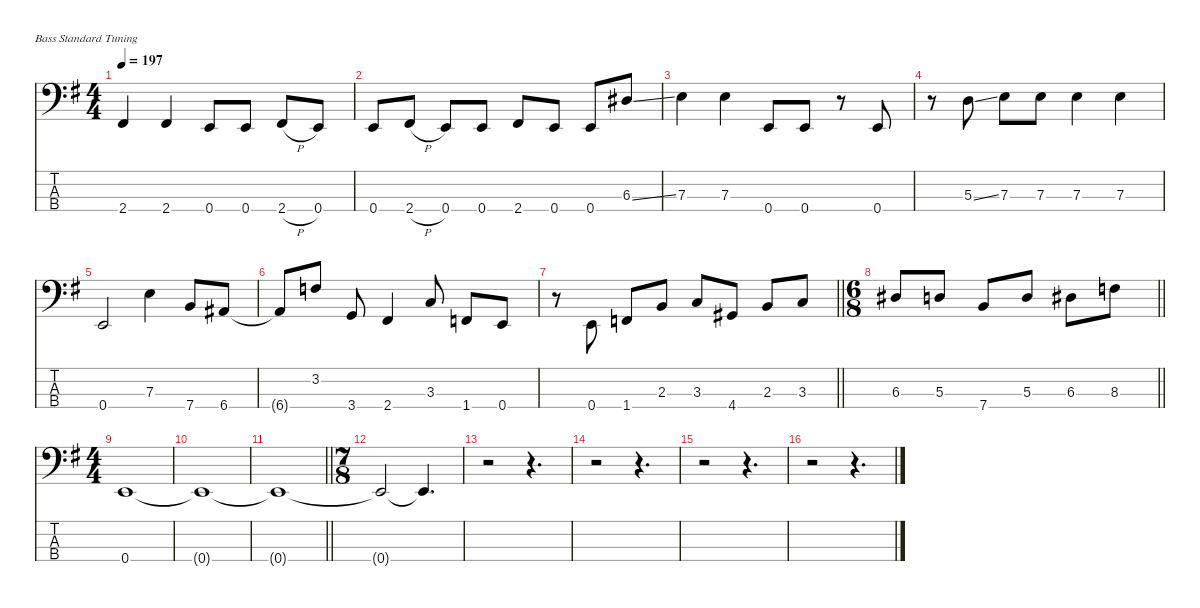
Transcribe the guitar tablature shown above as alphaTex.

\defaultSystemsLayout 4
\hideDynamics
\bracketExtendMode nobrackets
\singleTrackTrackNamePolicy hidden
\multiTrackTrackNamePolicy hidden
\firstSystemTrackNameMode fullname
\firstSystemTrackNameOrientation horizontal
\otherSystemsTrackNameOrientation horizontal
\track ("Bass" "el.bs.") {defaultSystemsLayout 4 instrument electricbassfinger}
\staff {score tabs}
\tuning (G2 D2 A1 E1)
\ts (4 4)
\tempo 197
\clef f4
\ks eminor
2.4{t acc #}.4{dy f beam Up} 2.4{acc #}.4{beam Up} 0.4{acc forcenatural}.8{beam Up} 0.4{acc forcenatural}.8{beam Up} 2.4{h acc #}.8{beam Up} 0.4{acc forcenatural}.8{beam Up} |
0.4{acc forcenatural}.8{beam Up} 2.4{h acc #}.8{beam Up} 0.4{acc forcenatural}.8{beam Up} 0.4{acc forcenatural}.8{beam Up} 2.4{acc #}.8{beam Up} 0.4{acc forcenatural}.8{beam Up} 0.4{acc forcenatural}.8{beam Up} 6.3{ss acc #}.8{beam Up} |
7.3{acc forcenatural}.4{beam Down} 7.3{acc forcenatural}.4{beam Down} 0.4{acc forcenatural}.8{beam Up} 0.4{acc forcenatural}.8{beam Up} r.8{beam Up} 0.4{acc forcenatural}.8{beam Up} |
r.8{beam Down} 5.3{ss acc forcenatural}.8{beam Down} 7.3{acc forcenatural}.8{beam Down} 7.3{acc forcenatural}.8{beam Down} 7.3{acc forcenatural}.4{beam Down} 7.3{acc forcenatural}.4{beam Down} |
0.4{acc forcenatural}.2{beam Up} 7.3{acc forcenatural}.4{beam Down} 7.4{acc forcenatural}.8{beam Up} 6.4{acc #}.8{beam Up} |
6.4{t acc #}.8{beam Up} 3.2{acc forcenatural}.8{beam Up} 3.4{acc forcenatural}.8{beam Up} 2.4{acc #}.4{beam Up} 3.3{acc forcenatural}.8{beam Up} 1.4{acc forcenatural}.8{beam Up} 0.4{acc forcenatural}.8{beam Up} |
\barLineRight lightlight
r.8{beam Down} 0.4{acc forcenatural}.8{beam Up} 1.4{acc forcenatural}.8{beam Up} 2.3{acc forcenatural}.8{beam Up} 3.3{acc forcenatural}.8{beam Up} 4.4{acc #}.8{beam Up} 2.3{acc forcenatural}.8{beam Up} 3.3{acc forcenatural}.8{beam Up} |
\ts (6 8)
\beaming (8 2 2 2)
\barLineRight lightlight
6.3{acc #}.8{beam Up} 5.3{acc forcenatural}.8{beam Up} 7.4{acc forcenatural}.8{beam Up} 5.3{acc forcenatural}.8{beam Up} 6.3{acc #}.8{beam Down} 8.3{acc forcenatural}.8{beam Down} |
\ts (4 4)
\beaming (8 2 2 2)
0.4{acc forcenatural}.1{beam Up} |
0.4{t acc forcenatural}.1{beam Up} |
\barLineRight lightlight
0.4{t acc forcenatural}.1{beam Up} |
\ts (7 8)
\beaming (8 2 2 3)
0.4{t acc forcenatural}.2{beam Up} 0.4{t acc forcenatural}.4{d beam Up} |
r.2{beam Down} r.4{d beam Down} |
r.2{beam Down} r.4{d beam Down} |
r.2{beam Down} r.4{d beam Down} |
r.2{beam Down} r.4{d beam Down}
